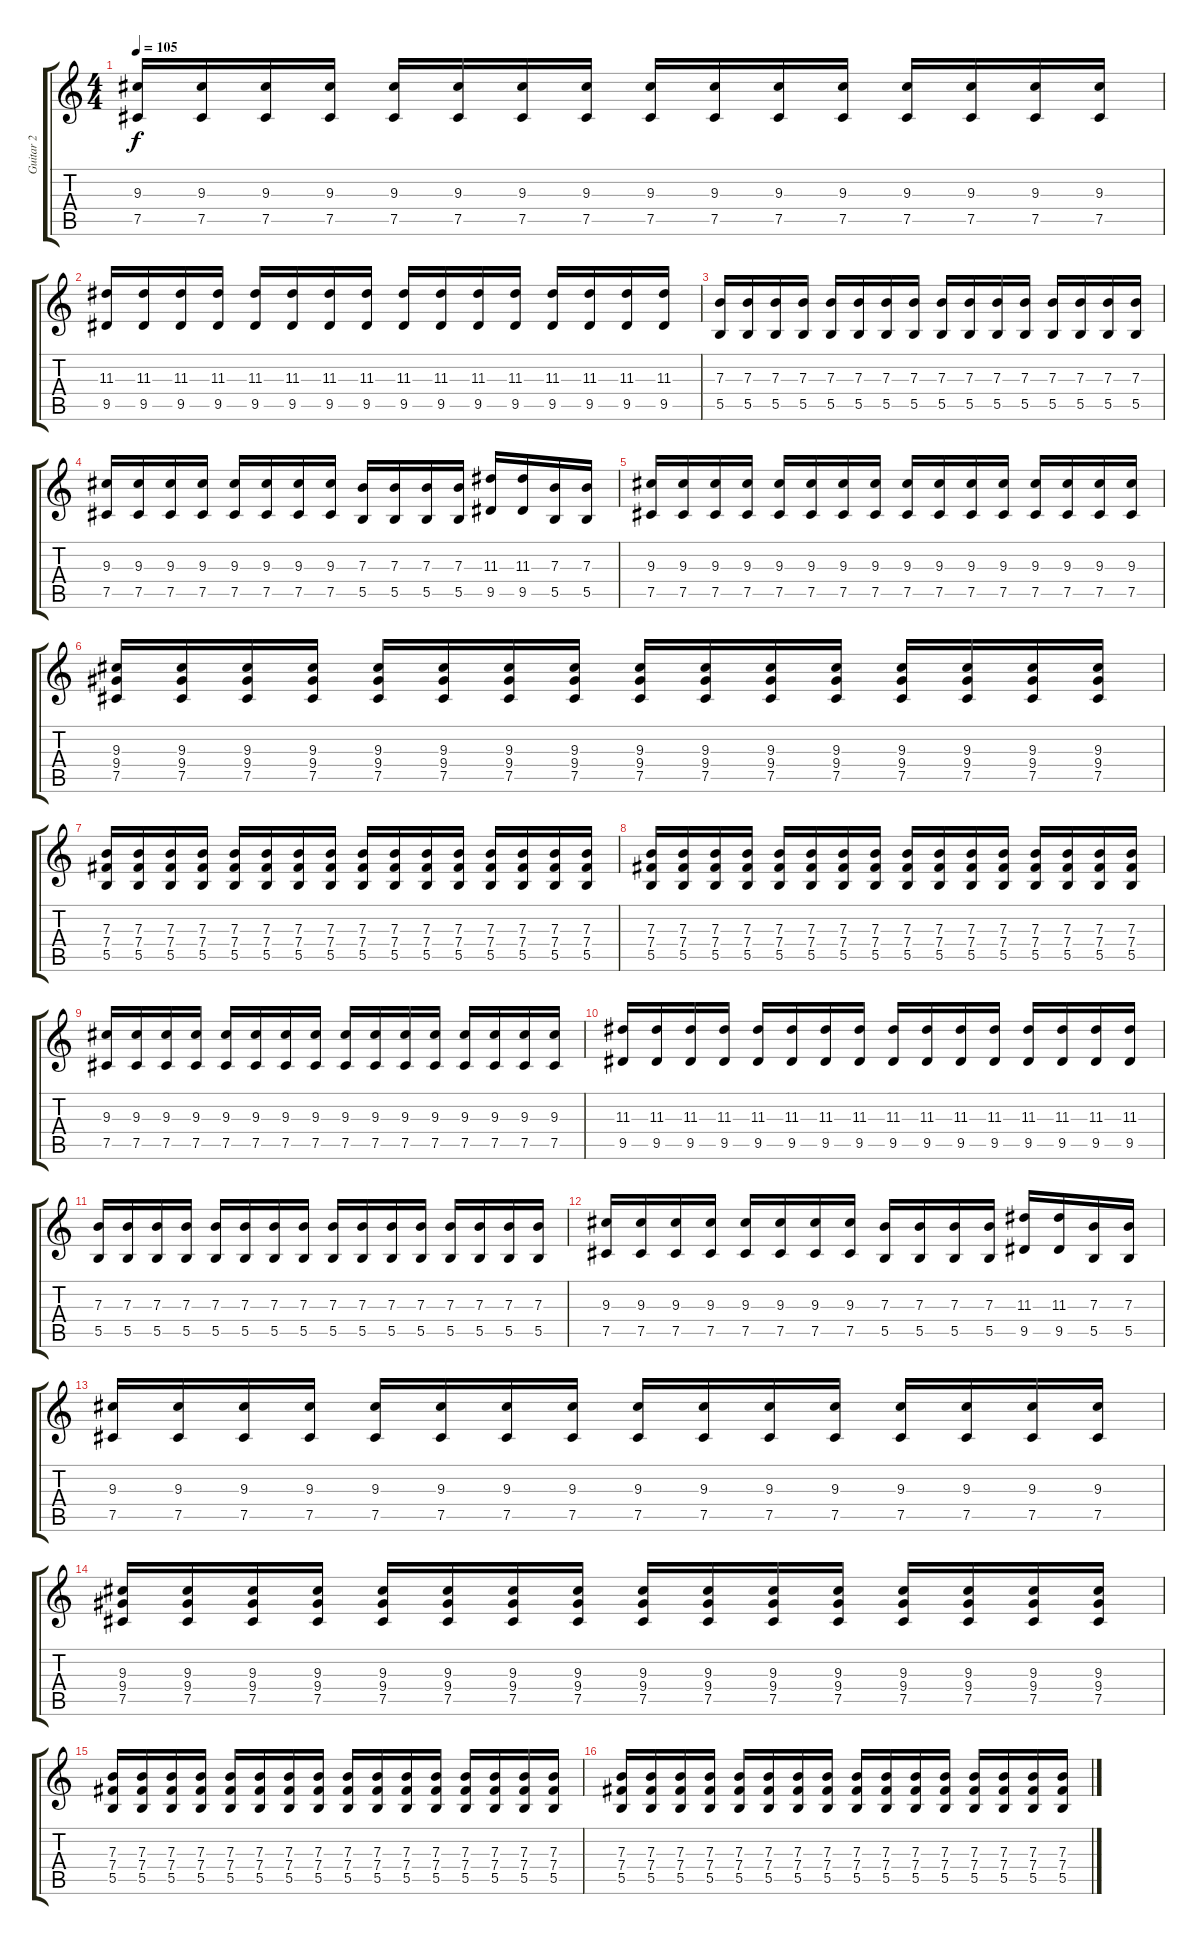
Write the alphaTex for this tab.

\track ("Guitar 2" "Guitar 2") {instrument distortionguitar}
\staff {score tabs}
\tuning (Db4 Ab3 E3 B2 Gb2 B1) {hide}
\ts (4 4)
\tempo 105
\clef g2
\ks c
(9.3 7.5).16{dy f} (9.3 7.5).16 (9.3 7.5).16 (9.3 7.5).16 (9.3 7.5).16 (9.3 7.5).16 (9.3 7.5).16 (9.3 7.5).16 (9.3 7.5).16 (9.3 7.5).16 (9.3 7.5).16 (9.3 7.5).16 (9.3 7.5).16 (9.3 7.5).16 (9.3 7.5).16 (9.3 7.5).16 |
(11.3 9.5).16 (11.3 9.5).16 (11.3 9.5).16 (11.3 9.5).16 (11.3 9.5).16 (11.3 9.5).16 (11.3 9.5).16 (11.3 9.5).16 (11.3 9.5).16 (11.3 9.5).16 (11.3 9.5).16 (11.3 9.5).16 (11.3 9.5).16 (11.3 9.5).16 (11.3 9.5).16 (11.3 9.5).16 |
(7.3 5.5).16 (7.3 5.5).16 (7.3 5.5).16 (7.3 5.5).16 (7.3 5.5).16 (7.3 5.5).16 (7.3 5.5).16 (7.3 5.5).16 (7.3 5.5).16 (7.3 5.5).16 (7.3 5.5).16 (7.3 5.5).16 (7.3 5.5).16 (7.3 5.5).16 (7.3 5.5).16 (7.3 5.5).16 |
(9.3 7.5).16 (9.3 7.5).16 (9.3 7.5).16 (9.3 7.5).16 (9.3 7.5).16 (9.3 7.5).16 (9.3 7.5).16 (9.3 7.5).16 (7.3 5.5).16 (7.3 5.5).16 (7.3 5.5).16 (7.3 5.5).16 (11.3 9.5).16 (11.3 9.5).16 (7.3 5.5).16 (7.3 5.5).16 |
(9.3 7.5).16 (9.3 7.5).16 (9.3 7.5).16 (9.3 7.5).16 (9.3 7.5).16 (9.3 7.5).16 (9.3 7.5).16 (9.3 7.5).16 (9.3 7.5).16 (9.3 7.5).16 (9.3 7.5).16 (9.3 7.5).16 (9.3 7.5).16 (9.3 7.5).16 (9.3 7.5).16 (9.3 7.5).16 |
(9.3 9.4 7.5).16 (9.3 9.4 7.5).16 (9.3 9.4 7.5).16 (9.3 9.4 7.5).16 (9.3 9.4 7.5).16 (9.3 9.4 7.5).16 (9.3 9.4 7.5).16 (9.3 9.4 7.5).16 (9.3 9.4 7.5).16 (9.3 9.4 7.5).16 (9.3 9.4 7.5).16 (9.3 9.4 7.5).16 (9.3 9.4 7.5).16 (9.3 9.4 7.5).16 (9.3 9.4 7.5).16 (9.3 9.4 7.5).16 |
(7.3 7.4 5.5).16 (7.3 7.4 5.5).16 (7.3 7.4 5.5).16 (7.3 7.4 5.5).16 (7.3 7.4 5.5).16 (7.3 7.4 5.5).16 (7.3 7.4 5.5).16 (7.3 7.4 5.5).16 (7.3 7.4 5.5).16 (7.3 7.4 5.5).16 (7.3 7.4 5.5).16 (7.3 7.4 5.5).16 (7.3 7.4 5.5).16 (7.3 7.4 5.5).16 (7.3 7.4 5.5).16 (7.3 7.4 5.5).16 |
(7.3 7.4 5.5).16 (7.3 7.4 5.5).16 (7.3 7.4 5.5).16 (7.3 7.4 5.5).16 (7.3 7.4 5.5).16 (7.3 7.4 5.5).16 (7.3 7.4 5.5).16 (7.3 7.4 5.5).16 (7.3 7.4 5.5).16 (7.3 7.4 5.5).16 (7.3 7.4 5.5).16 (7.3 7.4 5.5).16 (7.3 7.4 5.5).16 (7.3 7.4 5.5).16 (7.3 7.4 5.5).16 (7.3 7.4 5.5).16 |
(9.3 7.5).16 (9.3 7.5).16 (9.3 7.5).16 (9.3 7.5).16 (9.3 7.5).16 (9.3 7.5).16 (9.3 7.5).16 (9.3 7.5).16 (9.3 7.5).16 (9.3 7.5).16 (9.3 7.5).16 (9.3 7.5).16 (9.3 7.5).16 (9.3 7.5).16 (9.3 7.5).16 (9.3 7.5).16 |
(11.3 9.5).16 (11.3 9.5).16 (11.3 9.5).16 (11.3 9.5).16 (11.3 9.5).16 (11.3 9.5).16 (11.3 9.5).16 (11.3 9.5).16 (11.3 9.5).16 (11.3 9.5).16 (11.3 9.5).16 (11.3 9.5).16 (11.3 9.5).16 (11.3 9.5).16 (11.3 9.5).16 (11.3 9.5).16 |
(7.3 5.5).16 (7.3 5.5).16 (7.3 5.5).16 (7.3 5.5).16 (7.3 5.5).16 (7.3 5.5).16 (7.3 5.5).16 (7.3 5.5).16 (7.3 5.5).16 (7.3 5.5).16 (7.3 5.5).16 (7.3 5.5).16 (7.3 5.5).16 (7.3 5.5).16 (7.3 5.5).16 (7.3 5.5).16 |
(9.3 7.5).16 (9.3 7.5).16 (9.3 7.5).16 (9.3 7.5).16 (9.3 7.5).16 (9.3 7.5).16 (9.3 7.5).16 (9.3 7.5).16 (7.3 5.5).16 (7.3 5.5).16 (7.3 5.5).16 (7.3 5.5).16 (11.3 9.5).16 (11.3 9.5).16 (7.3 5.5).16 (7.3 5.5).16 |
(9.3 7.5).16 (9.3 7.5).16 (9.3 7.5).16 (9.3 7.5).16 (9.3 7.5).16 (9.3 7.5).16 (9.3 7.5).16 (9.3 7.5).16 (9.3 7.5).16 (9.3 7.5).16 (9.3 7.5).16 (9.3 7.5).16 (9.3 7.5).16 (9.3 7.5).16 (9.3 7.5).16 (9.3 7.5).16 |
(9.3 9.4 7.5).16 (9.3 9.4 7.5).16 (9.3 9.4 7.5).16 (9.3 9.4 7.5).16 (9.3 9.4 7.5).16 (9.3 9.4 7.5).16 (9.3 9.4 7.5).16 (9.3 9.4 7.5).16 (9.3 9.4 7.5).16 (9.3 9.4 7.5).16 (9.3 9.4 7.5).16 (9.3 9.4 7.5).16 (9.3 9.4 7.5).16 (9.3 9.4 7.5).16 (9.3 9.4 7.5).16 (9.3 9.4 7.5).16 |
(7.3 7.4 5.5).16 (7.3 7.4 5.5).16 (7.3 7.4 5.5).16 (7.3 7.4 5.5).16 (7.3 7.4 5.5).16 (7.3 7.4 5.5).16 (7.3 7.4 5.5).16 (7.3 7.4 5.5).16 (7.3 7.4 5.5).16 (7.3 7.4 5.5).16 (7.3 7.4 5.5).16 (7.3 7.4 5.5).16 (7.3 7.4 5.5).16 (7.3 7.4 5.5).16 (7.3 7.4 5.5).16 (7.3 7.4 5.5).16 |
(7.3 7.4 5.5).16 (7.3 7.4 5.5).16 (7.3 7.4 5.5).16 (7.3 7.4 5.5).16 (7.3 7.4 5.5).16 (7.3 7.4 5.5).16 (7.3 7.4 5.5).16 (7.3 7.4 5.5).16 (7.3 7.4 5.5).16 (7.3 7.4 5.5).16 (7.3 7.4 5.5).16 (7.3 7.4 5.5).16 (7.3 7.4 5.5).16 (7.3 7.4 5.5).16 (7.3 7.4 5.5).16 (7.3 7.4 5.5).16
